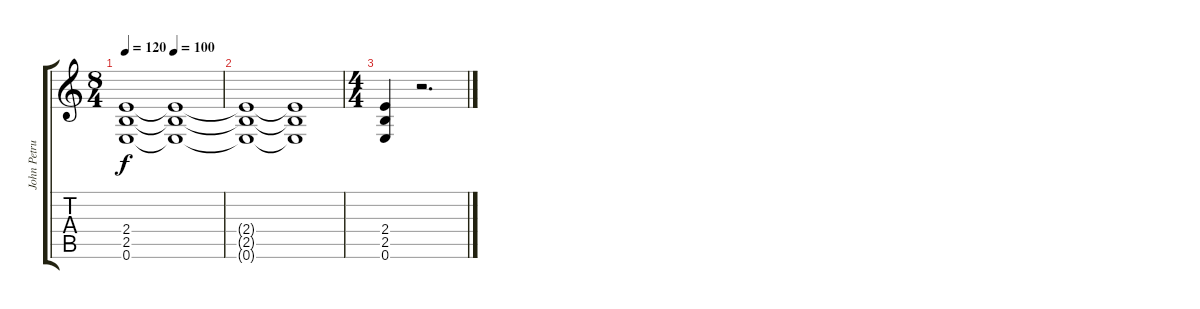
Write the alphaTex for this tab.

\track ("John Petrucci - 2" "John Petru") {instrument distortionguitar}
\staff {score tabs}
\tuning (E4 B3 G3 D3 A2 E2) {hide}
\ts (8 4)
\tempo 120
\tempo (100 0.5)
\clef g2
\ks c
(2.4 2.5 0.6).1{dy f} (2.4{t} 2.5{t} 0.6{t}).1 |
(2.4{t} 2.5{t} 0.6{t}).1 (2.4{t} 2.5{t} 0.6{t}).1 |
\ts (4 4)
(2.4 2.5 0.6).4 r.2{d}
